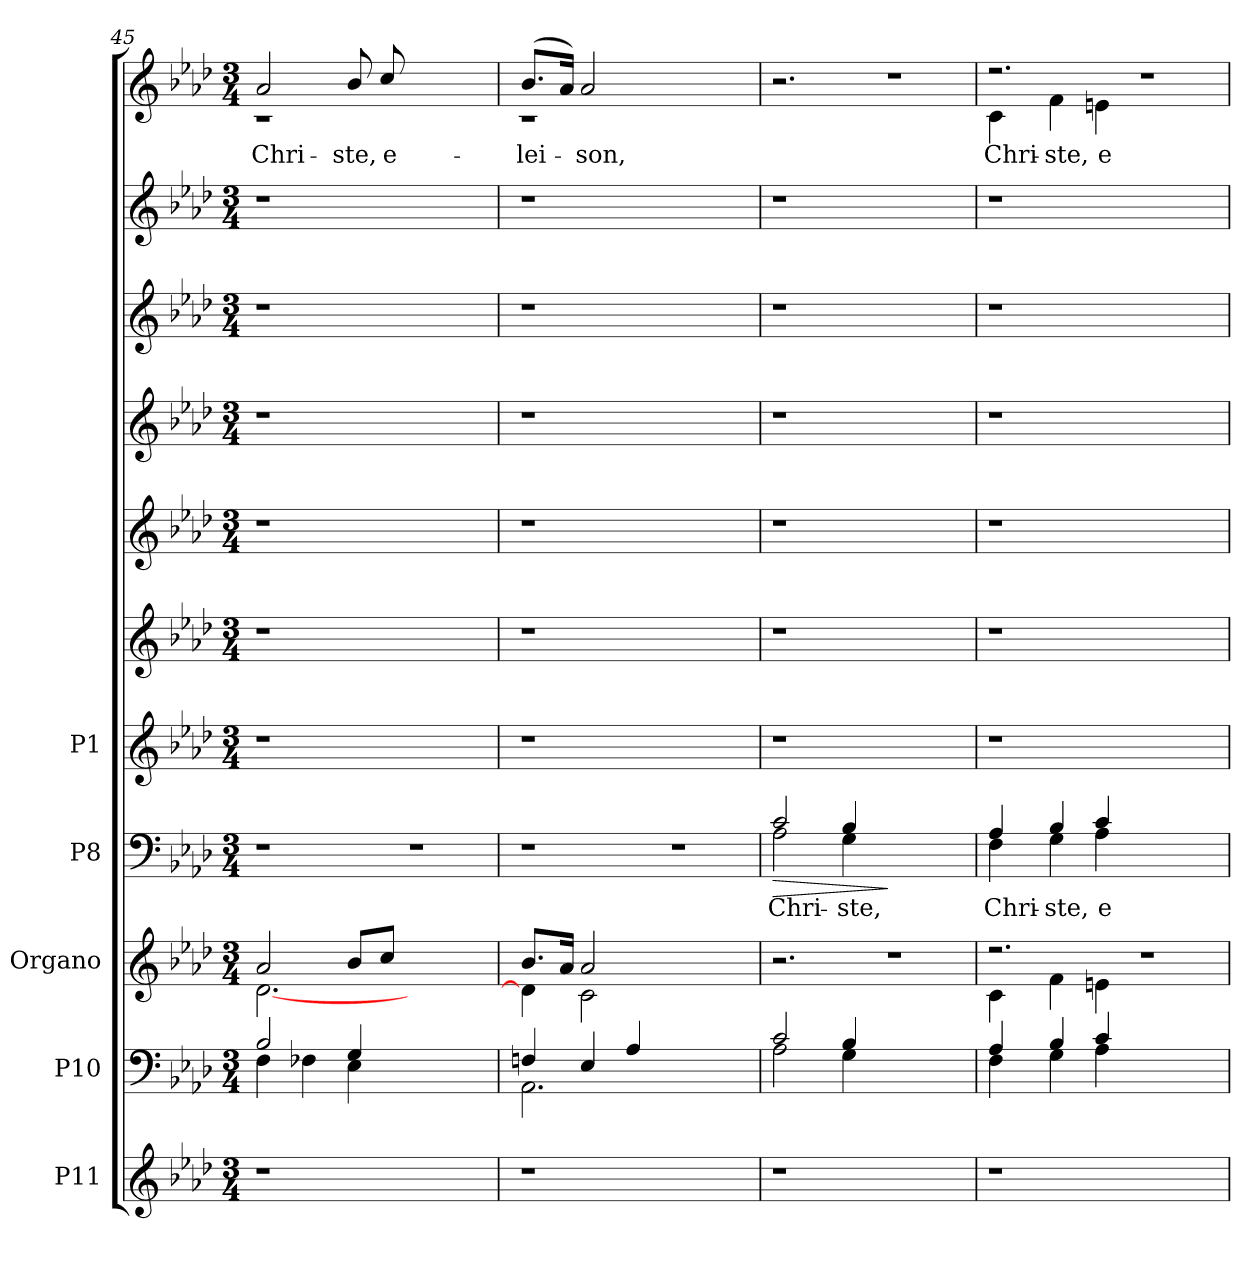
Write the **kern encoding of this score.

**kern	**kern	**kern	**kern	**text	**dynam	**kern	**kern	**kern	**kern	**kern	**kern	**kern	**text
*part5	*part4	*part3	*part2	*part2	*part2	*part1	*part1	*part1	*part1	*part1	*part1	*part1	*part1
*staff11	*staff10	*staff9	*staff8	*staff8	*staff8	*staff7	*staff6	*staff5	*staff4	*staff3	*staff2	*staff1	*staff1
*I"P11	*I"P10	*I"Organo	*I"P8	*	*	*I"P1	*	*	*	*	*	*	*
*clefG2	*clefF4	*clefG2	*clefF4	*	*	*clefG2	*clefG2	*clefG2	*clefG2	*clefG2	*clefG2	*clefG2	*
*k[b-e-a-d-]	*k[b-e-a-d-]	*k[b-e-a-d-]	*k[b-e-a-d-]	*	*	*k[b-e-a-d-]	*k[b-e-a-d-]	*k[b-e-a-d-]	*k[b-e-a-d-]	*k[b-e-a-d-]	*k[b-e-a-d-]	*k[b-e-a-d-]	*
*A-:	*A-:	*A-:	*A-:	*	*	*A-:	*A-:	*A-:	*A-:	*A-:	*A-:	*A-:	*
*M3/4	*M3/4	*M3/4	*M3/4	*	*	*M3/4	*M3/4	*M3/4	*M3/4	*M3/4	*M3/4	*M3/4	*
=45	=45	=45	=45	=45	=45	=45	=45	=45	=45	=45	=45	=45	=45
!LO:N:vis=1	!	!	!LO:N:vis=1	!	!	!LO:N:vis=1	!LO:N:vis=1	!LO:N:vis=1	!LO:N:vis=1	!LO:N:vis=1	!LO:N:vis=1	!	!
*	*^	*^	*	*	*	*	*	*	*	*	*	*	*
*	*	*	*	*	*	*	*	*	*	*	*	*	*	*^	*
!	!	!	!	!	!	!	!	!	!	!	!	!	!	!	!LO:N:vis=1	!LO:LY:b:color=#000000
2.r	2B-i/	4Fi\	2a-i/	[2.d-i\	2.r	.	.	2.r	2.r	2.r	2.r	2.r	2.r	2a-i/	2.r	Chri-
.	.	4F-Xi\	.	.	.	.	.	.	.	.	.	.	.	.	.	.
!	!	!	!	!	!	!	!	!	!	!	!	!	!	!	!	!LO:LY:b:color=#000000
.	4Gi/	4E-i\	8b-i/L	.	.	.	.	.	.	.	.	.	.	8b-i/	.	-ste,
!	!	!	!	!	!	!	!	!	!	!	!	!	!	!	!	!LO:LY:b:color=#000000
.	.	.	8cci/J	.	.	.	.	.	.	.	.	.	.	8cci/	.	e-
!	!	!	!	!	!LO:N:vis=1	!	!	!	!	!	!	!	!	!	!	!
2.ryy	2.ryy	2.ryy	2.ryy	2.ryy	2.r	.	.	2.ryy	2.ryy	2.ryy	2.ryy	2.ryy	2.ryy	2.ryy	2.ryy	.
=46	=46	=46	=46	=46	=46	=46	=46	=46	=46	=46	=46	=46	=46	=46	=46	=46
!LO:N:vis=1	!	!	!	!	!LO:N:vis=1	!	!	!LO:N:vis=1	!LO:N:vis=1	!LO:N:vis=1	!LO:N:vis=1	!LO:N:vis=1	!LO:N:vis=1	!	!	!
!	!	!	!	!	!	!	!	!	!	!	!	!	!	!	!LO:N:vis=1	!LO:LY:b:color=#000000
2.r	4Fni/	2.AA-i\	8.b-i/L	4d-i\]	2.r	.	.	2.r	2.r	2.r	2.r	2.r	2.r	(8.b-i/L	2.r	-lei-
.	.	.	16a-i/Jk	.	.	.	.	.	.	.	.	.	.	16a-i/Jk)	.	.
!	!	!	!	!	!	!	!	!	!	!	!	!	!	!	!	!LO:LY:b:color=#000000
.	4E-i/	.	2a-i/	2ci\	.	.	.	.	.	.	.	.	.	2a-i/	.	-son,
.	4A-i/	.	.	.	.	.	.	.	.	.	.	.	.	.	.	.
!	!	!	!	!	!LO:N:vis=1	!	!	!	!	!	!	!	!	!	!	!
2.ryy	2.ryy	2.ryy	2.ryy	2.ryy	2.r	.	.	2.ryy	2.ryy	2.ryy	2.ryy	2.ryy	2.ryy	2.ryy	2.ryy	.
!!LO:LB:g=z
=47	=47	=47	=47	=47	=47	=47	=47	=47	=47	=47	=47	=47	=47	=47	=47	=47
!LO:N:vis=1	!	!	!LO:N:vis=1	!	!	!	!	!	!	!	!	!	!	!	!	!
*	*	*	*v	*v	*	*	*	*	*	*	*	*	*	*v	*v	*
*	*	*	*^	*	*	*	*	*	*	*	*	*	*^	*
!	!	!	!	!	!	!LO:LY:b:color=#000000	!LO:HP:b	!LO:N:vis=1	!LO:N:vis=1	!LO:N:vis=1	!LO:N:vis=1	!LO:N:vis=1	!LO:N:vis=1	!LO:N:vis=1	!	!
*	*	*	*v	*v	*^	*	*	*	*	*	*	*	*	*v	*v	*
2.r	2ci/	2A-i\	2.r	2ci/	2A-i\	Chri-	>	2.r	2.r	2.r	2.r	2.r	2.r	2.r	.
!	!	!	!	!	!	!LO:LY:b:color=#000000	!	!	!	!	!	!	!	!	!
.	4B-i/	4Gi\	.	4B-i/	4Gi\	-ste,	[ [	.	.	.	.	.	.	.	.
!	!	!	!LO:N:vis=1	!	!	!	!	!	!	!	!	!	!	!LO:N:vis=1	!
2.ryy	2.ryy	2.ryy	2.r	2.ryy	2.ryy	.	]	2.ryy	2.ryy	2.ryy	2.ryy	2.ryy	2.ryy	2.r	.
=48	=48	=48	=48	=48	=48	=48	=48	=48	=48	=48	=48	=48	=48	=48	=48
!LO:N:vis=1	!	!	!LO:N:vis=1	!	!	!	!	!	!	!	!	!	!	!	!
*	*	*	*^	*	*	*	*	*	*	*	*	*	*	*	*
!	!	!	!	!	!	!	!LO:LY:b:color=#000000	!	!LO:N:vis=1	!LO:N:vis=1	!LO:N:vis=1	!LO:N:vis=1	!LO:N:vis=1	!LO:N:vis=1	!LO:N:vis=1	!
*	*	*	*	*	*	*	*	*	*	*	*	*	*	*	*^	*
!	!	!	!	!	!	!	!	!	!	!	!	!	!	!	!	!	!LO:LY:b:color=#000000
2.r	4A-i/	4Fi\	2.r	4ci\	4A-i/	4Fi\	Chri-	.	2.r	2.r	2.r	2.r	2.r	2.r	2.r	4ci\	Chri-
!	!	!	!	!	!	!	!LO:LY:b:color=#000000	!	!	!	!	!	!	!	!	!	!
!	!	!	!	!	!	!	!	!	!	!	!	!	!	!	!	!	!LO:LY:b:color=#000000
.	4B-i/	4Gi\	.	4fi\	4B-i/	4Gi\	-ste,	.	.	.	.	.	.	.	.	4fi\	-ste,
!	!	!	!	!	!	!	!LO:LY:b:color=#000000	!	!	!	!	!	!	!	!	!	!
!	!	!	!	!	!	!	!	!	!	!	!	!	!	!	!	!	!LO:LY:b:color=#000000
.	4ci/	4A-i\	.	4eni\	4ci/	4A-i\	e-	.	.	.	.	.	.	.	.	4eni\	e-
!	!	!	!LO:N:vis=1	!	!	!	!	!	!	!	!	!	!	!	!LO:N:vis=1	!	!
2.ryy	2.ryy	2.ryy	2.r	2.ryy	2.ryy	2.ryy	.	.	2.ryy	2.ryy	2.ryy	2.ryy	2.ryy	2.ryy	2.r	2.ryy	.
*	*v	*v	*	*	*v	*v	*	*	*	*	*	*	*	*	*v	*v	*
*	*	*v	*v	*	*	*	*	*	*	*	*	*	*	*
=	=	=	=	=	=	=	=	=	=	=	=	=	=
*-	*-	*-	*-	*-	*-	*-	*-	*-	*-	*-	*-	*-	*-
